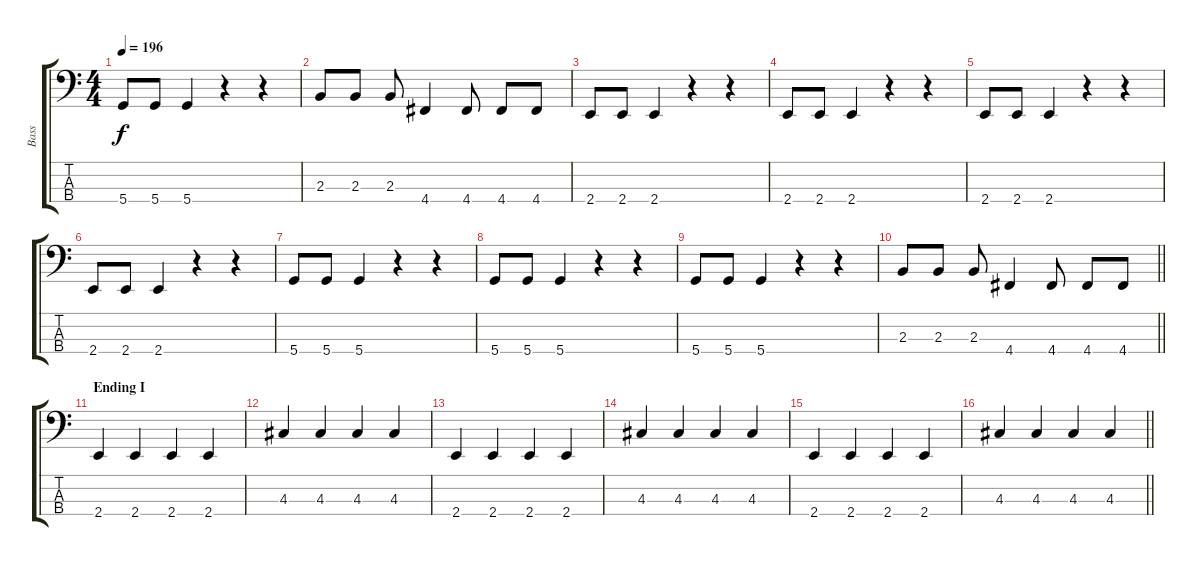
\track ("Bass" "Bass") {instrument electricbassfinger}
\staff {score tabs}
\tuning (G2 D2 A1 D1) {hide}
\ts (4 4)
\tempo 196
\clef f4
\ks c
5.4.8{dy f} 5.4.8 5.4.4 r.4 r.4 |
2.3.8 2.3.8 2.3.8 4.4.4 4.4.8 4.4.8 4.4.8 |
2.4.8 2.4.8 2.4.4 r.4 r.4 |
2.4.8 2.4.8 2.4.4 r.4 r.4 |
2.4.8 2.4.8 2.4.4 r.4 r.4 |
2.4.8 2.4.8 2.4.4 r.4 r.4 |
5.4.8 5.4.8 5.4.4 r.4 r.4 |
5.4.8 5.4.8 5.4.4 r.4 r.4 |
5.4.8 5.4.8 5.4.4 r.4 r.4 |
\barLineRight lightlight
2.3.8 2.3.8 2.3.8 4.4.4 4.4.8 4.4.8 4.4.8 |
\section ("" "Ending I")
2.4.4 2.4.4 2.4.4 2.4.4 |
4.3.4 4.3.4 4.3.4 4.3.4 |
2.4.4 2.4.4 2.4.4 2.4.4 |
4.3.4 4.3.4 4.3.4 4.3.4 |
2.4.4 2.4.4 2.4.4 2.4.4 |
\barLineRight lightlight
4.3.4 4.3.4 4.3.4 4.3.4
